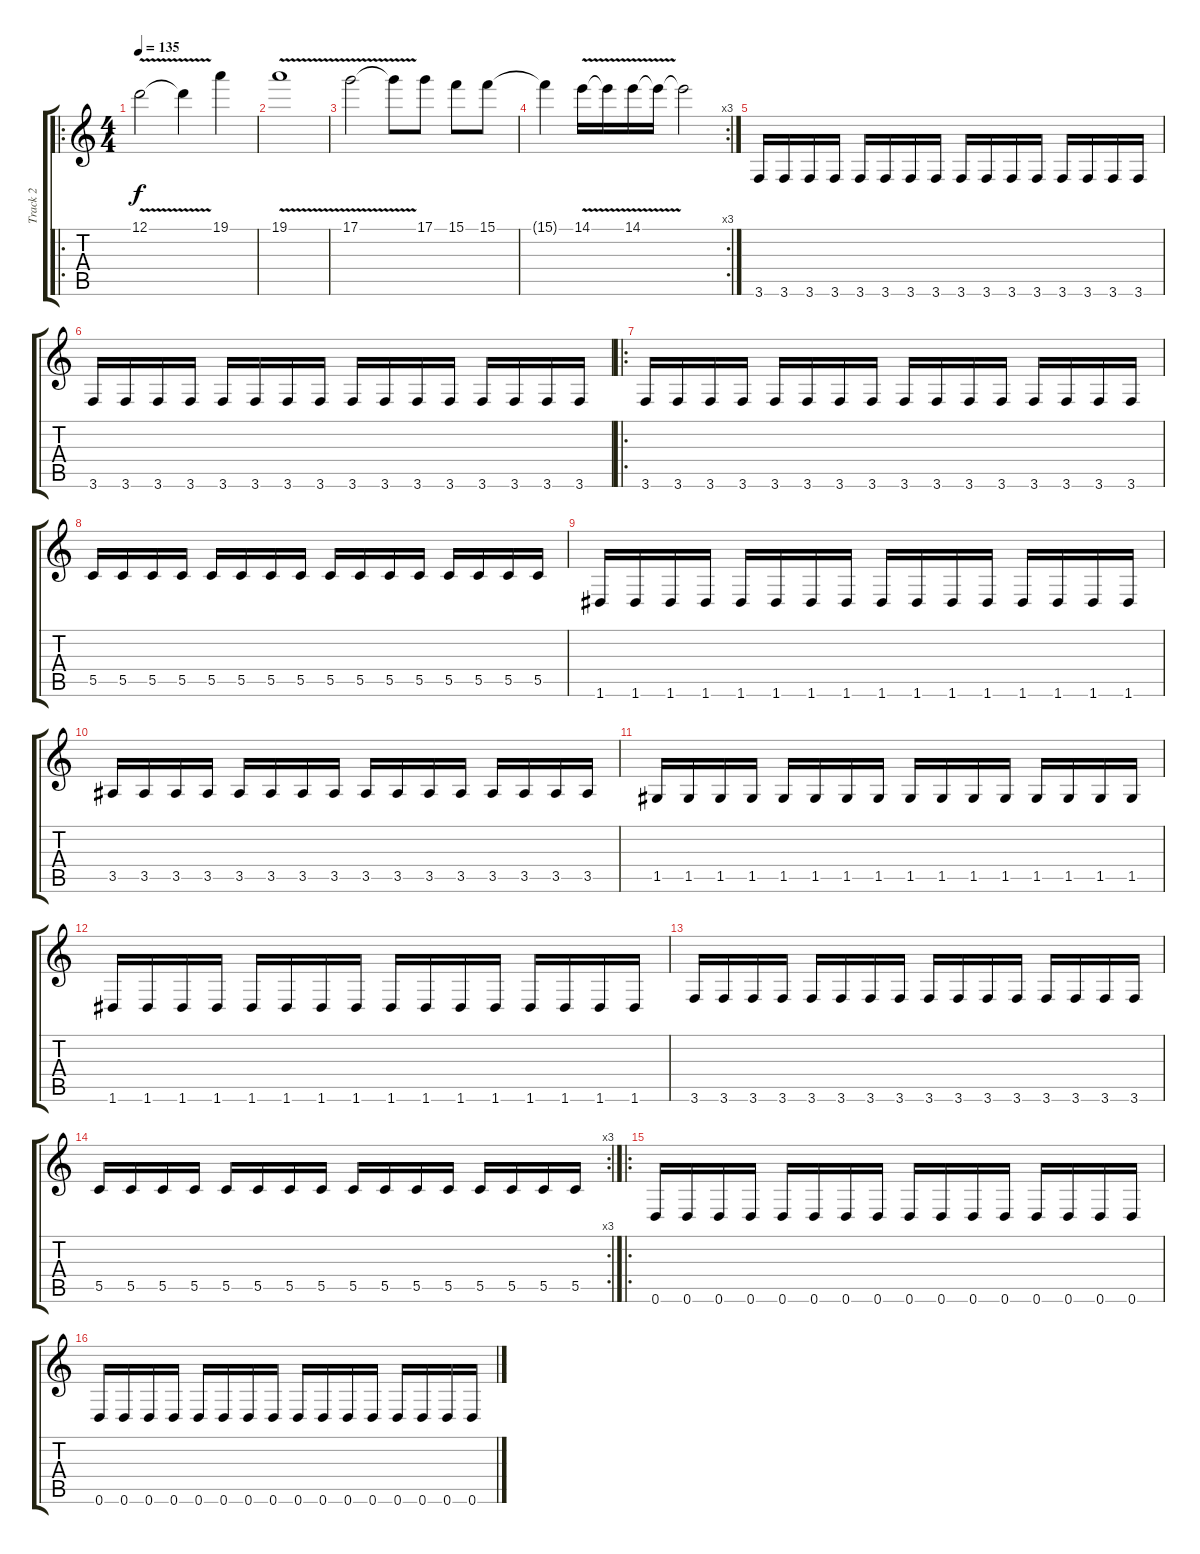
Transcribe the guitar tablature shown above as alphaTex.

\track ("Track 2" "Track 2") {instrument distortionguitar}
\staff {score tabs}
\tuning (D4 A3 F3 C3 G2 D2) {hide}
\ro
\ts (4 4)
\tempo 135
\clef g2
\ks c
12.1{v}.2{dy f instrument distortionguitar} 12.1{t}.4 19.1.4 |
19.1{v}.1 |
17.1{v}.2 17.1{t}.8 17.1.8 15.1.8 15.1.8 |
\rc 3
15.1{t}.4 14.1{v}.16 14.1{t}.16 14.1{v}.16 14.1{t}.16 14.1{t}.2 |
3.6.16 3.6.16 3.6.16 3.6.16 3.6.16 3.6.16 3.6.16 3.6.16 3.6.16 3.6.16 3.6.16 3.6.16 3.6.16 3.6.16 3.6.16 3.6.16 |
3.6.16 3.6.16 3.6.16 3.6.16 3.6.16 3.6.16 3.6.16 3.6.16 3.6.16 3.6.16 3.6.16 3.6.16 3.6.16 3.6.16 3.6.16 3.6.16 |
\ro
3.6.16 3.6.16 3.6.16 3.6.16 3.6.16 3.6.16 3.6.16 3.6.16 3.6.16 3.6.16 3.6.16 3.6.16 3.6.16 3.6.16 3.6.16 3.6.16 |
5.5.16 5.5.16 5.5.16 5.5.16 5.5.16 5.5.16 5.5.16 5.5.16 5.5.16 5.5.16 5.5.16 5.5.16 5.5.16 5.5.16 5.5.16 5.5.16 |
1.6.16 1.6.16 1.6.16 1.6.16 1.6.16 1.6.16 1.6.16 1.6.16 1.6.16 1.6.16 1.6.16 1.6.16 1.6.16 1.6.16 1.6.16 1.6.16 |
3.5.16 3.5.16 3.5.16 3.5.16 3.5.16 3.5.16 3.5.16 3.5.16 3.5.16 3.5.16 3.5.16 3.5.16 3.5.16 3.5.16 3.5.16 3.5.16 |
1.5.16 1.5.16 1.5.16 1.5.16 1.5.16 1.5.16 1.5.16 1.5.16 1.5.16 1.5.16 1.5.16 1.5.16 1.5.16 1.5.16 1.5.16 1.5.16 |
1.6.16 1.6.16 1.6.16 1.6.16 1.6.16 1.6.16 1.6.16 1.6.16 1.6.16 1.6.16 1.6.16 1.6.16 1.6.16 1.6.16 1.6.16 1.6.16 |
3.6.16 3.6.16 3.6.16 3.6.16 3.6.16 3.6.16 3.6.16 3.6.16 3.6.16 3.6.16 3.6.16 3.6.16 3.6.16 3.6.16 3.6.16 3.6.16 |
\rc 3
5.5.16 5.5.16 5.5.16 5.5.16 5.5.16 5.5.16 5.5.16 5.5.16 5.5.16 5.5.16 5.5.16 5.5.16 5.5.16 5.5.16 5.5.16 5.5.16 |
\ro
0.6.16 0.6.16 0.6.16 0.6.16 0.6.16 0.6.16 0.6.16 0.6.16 0.6.16 0.6.16 0.6.16 0.6.16 0.6.16 0.6.16 0.6.16 0.6.16 |
0.6.16 0.6.16 0.6.16 0.6.16 0.6.16 0.6.16 0.6.16 0.6.16 0.6.16 0.6.16 0.6.16 0.6.16 0.6.16 0.6.16 0.6.16 0.6.16
